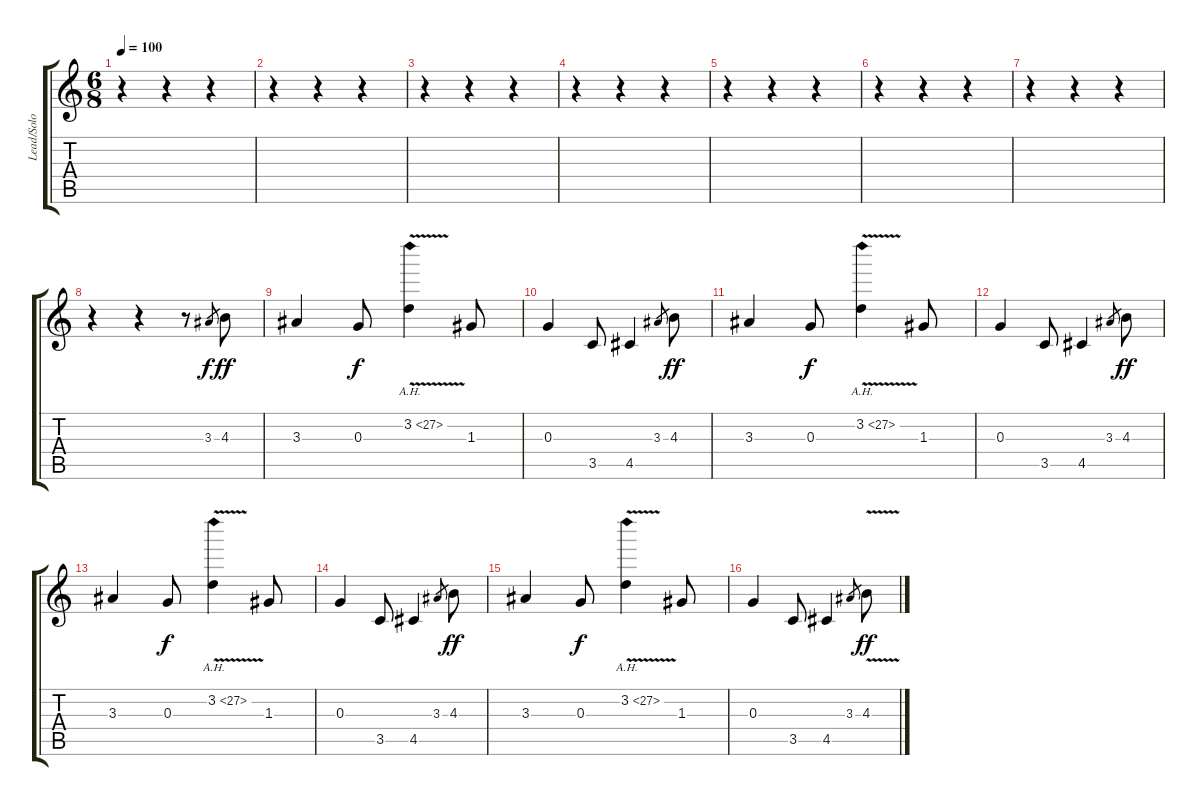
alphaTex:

\track ("Lead/Solo" "Lead/Solo") {instrument distortionguitar}
\staff {score tabs}
\tuning (E4 B3 G3 D3 A2 E2) {hide}
\ts (6 8)
\tempo 100
\clef g2
\ks c
r.4{dy f} r.4 r.4 |
r.4 r.4 r.4 |
r.4 r.4 r.4 |
r.4 r.4 r.4 |
r.4 r.4 r.4 |
r.4 r.4 r.4 |
r.4 r.4 r.4 |
r.4{volume 14} r.4 r.8 3.3.8{gr} 4.3.8{dy ff} |
3.3.4 0.3.8{dy f} 3.2{ah 24 v}.4 1.3.8 |
0.3.4 3.5.8 4.5.4 3.3.8{gr} 4.3.8{dy ff} |
3.3.4 0.3.8{dy f} 3.2{ah 24 v}.4 1.3.8 |
0.3.4 3.5.8 4.5.4 3.3.8{gr} 4.3.8{dy ff} |
3.3.4 0.3.8{dy f} 3.2{ah 24 v}.4 1.3.8 |
0.3.4 3.5.8 4.5.4 3.3.8{gr} 4.3.8{dy ff} |
3.3.4 0.3.8{dy f} 3.2{ah 24 v}.4 1.3.8 |
0.3.4 3.5.8 4.5.4 3.3.8{gr} 4.3{v}.8{dy ff}
